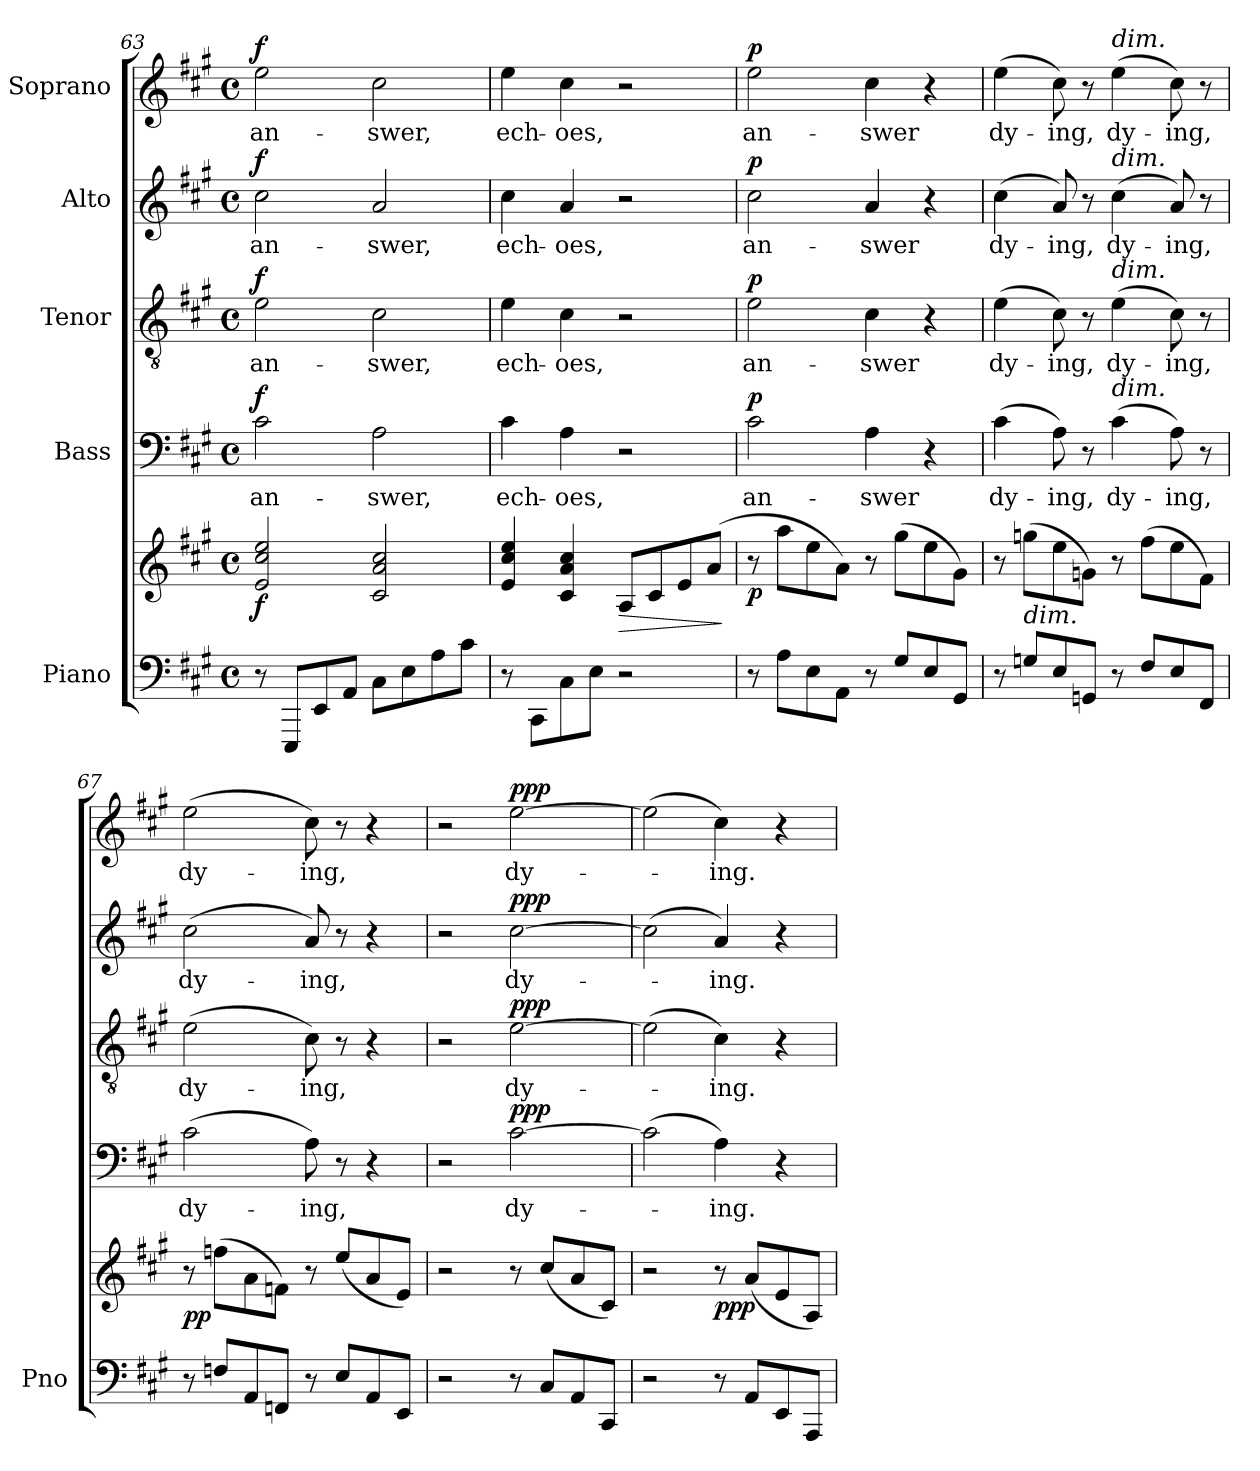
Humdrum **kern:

**kern	**kern	**dynam	**kern	**text	**dynam	**kern	**text	**dynam	**kern	**text	**dynam	**kern	**text	**dynam
*part5	*part5	*part5	*part4	*part4	*part4	*part3	*part3	*part3	*part2	*part2	*part2	*part1	*part1	*part1
*staff6	*staff5	*staff5/6	*staff4	*staff4	*staff4	*staff3	*staff3	*staff3	*staff2	*staff2	*staff2	*staff1	*staff1	*staff1
*I"Piano	*	*	*I"Bass	*	*	*I"Tenor	*	*	*I"Alto	*	*	*I"Soprano	*	*
*I'Pno	*	*	*	*	*	*	*	*	*	*	*	*	*	*
*clefF4	*clefG2	*	*clefF4	*	*	*clefGv2	*	*	*clefG2	*	*	*clefG2	*	*
*k[f#c#g#]	*k[f#c#g#]	*	*k[f#c#g#]	*	*	*k[f#c#g#]	*	*	*k[f#c#g#]	*	*	*k[f#c#g#]	*	*
*M4/4	*M4/4	*	*M4/4	*	*	*M4/4	*	*	*M4/4	*	*	*M4/4	*	*
*met(c)	*met(c)	*	*met(c)	*	*	*met(c)	*	*	*met(c)	*	*	*met(c)	*	*
=63	=63	=63	=63	=63	=63	=63	=63	=63	=63	=63	=63	=63	=63	=63
!	!	!LO:DY:b	!	!	!LO:DY:a	!	!	!LO:DY:a	!	!	!LO:DY:a	!	!	!LO:DY:a
8r	2e/ 2cc#/ 2ee/	f	2c#\	an-	f	2e\	an-	f	2cc#\	an-	f	2ee\	an-	f
8EEE/L	.	.	.	.	.	.	.	.	.	.	.	.	.	.
8EE/	.	.	.	.	.	.	.	.	.	.	.	.	.	.
8AA/J	.	.	.	.	.	.	.	.	.	.	.	.	.	.
8C#\L	2c#/ 2a/ 2cc#/	.	2A\	-swer,	.	2c#\	-swer,	.	2a/	-swer,	.	2cc#\	-swer,	.
8E\	.	.	.	.	.	.	.	.	.	.	.	.	.	.
8A\	.	.	.	.	.	.	.	.	.	.	.	.	.	.
8c#\J	.	.	.	.	.	.	.	.	.	.	.	.	.	.
=64	=64	=64	=64	=64	=64	=64	=64	=64	=64	=64	=64	=64	=64	=64
8r	4e/ 4cc#/ 4ee/	.	4c#\	ech-	.	4e\	ech-	.	4cc#\	ech-	.	4ee\	ech-	.
(>8CC#\L	.	.	.	.	.	.	.	.	.	.	.	.	.	.
8C#\	4c#/ 4a/ 4cc#/	.	4A\	-oes,	.	4c#\	-oes,	.	4a/	-oes,	.	4cc#\	-oes,	.
8E\J	.	.	.	.	.	.	.	.	.	.	.	.	.	.
!	!	!LO:HP:b	!	!	!	!	!	!	!	!	!	!	!	!
2r	8A/L	>	2r	.	.	2r	.	.	2r	.	.	2r	.	.
.	8c#/	.	.	.	.	.	.	.	.	.	.	.	.	.
.	8e/	.	.	.	.	.	.	.	.	.	.	.	.	.
.	(8a/J	.	.	.	.	.	.	.	.	.	.	.	.	.
.	.	]	.	.	.	.	.	.	.	.	.	.	.	.
=65	=65	=65	=65	=65	=65	=65	=65	=65	=65	=65	=65	=65	=65	=65
!	!	!LO:DY:b	!	!	!LO:DY:a	!	!	!LO:DY:a	!	!	!LO:DY:a	!	!	!LO:DY:a
8r	8r	p	2c#\	an-	p	2e\	an-	p	2cc#\	an-	p	2ee\	an-	p
8A\L	8aa\L	.	.	.	.	.	.	.	.	.	.	.	.	.
8E\	8ee\	.	.	.	.	.	.	.	.	.	.	.	.	.
8AA\J	8a\J)	.	.	.	.	.	.	.	.	.	.	.	.	.
8r	8r	.	4A\	-swer	.	4c#\	-swer	.	4a/	-swer	.	4cc#\	-swer	.
8G#/L	(8gg#\L	.	.	.	.	.	.	.	.	.	.	.	.	.
8E/	8ee\	.	4r	.	.	4r	.	.	4r	.	.	4r	.	.
8GG#/J	8g#\J)	.	.	.	.	.	.	.	.	.	.	.	.	.
=66	=66	=66	=66	=66	=66	=66	=66	=66	=66	=66	=66	=66	=66	=66
8r	8r	.	(4c#\	dy-	.	(4e\	dy-	.	(4cc#\	dy-	.	(4ee\	dy-	.
!	!LO:TX:b:i:t=dim.	!	!	!	!	!	!	!	!	!	!	!	!	!
8Gn/L	(8ggn\L	.	.	.	.	.	.	.	.	.	.	.	.	.
8E/	8ee\	.	8A\)	-ing,	.	8c#\)	-ing,	.	8a/)	-ing,	.	8cc#\)	-ing,	.
8GGn/J	8gn\J)	.	8r	.	.	8r	.	.	8r	.	.	8r	.	.
!	!	!	!	!	!	!	!	!	!	!	!	!LO:TX:a:i:t=dim.	!	!
!	!	!	!	!	!	!	!	!	!LO:TX:a:i:t=dim.	!	!	!	!	!
!	!	!	!	!	!	!LO:TX:a:i:t=dim.	!	!	!	!	!	!	!	!
!	!	!	!LO:TX:a:i:t=dim.	!	!	!	!	!	!	!	!	!	!	!
8r	8r	.	(4c#\	dy-	.	(4e\	dy-	.	(4cc#\	dy-	.	(4ee\	dy-	.
8F#/L	(8ff#\L	.	.	.	.	.	.	.	.	.	.	.	.	.
8E/	8ee\	.	8A\)	-ing,	.	8c#\)	-ing,	.	8a/)	-ing,	.	8cc#\)	-ing,	.
8FF#/J	8f#\J)	.	8r	.	.	8r	.	.	8r	.	.	8r	.	.
=67	=67	=67	=67	=67	=67	=67	=67	=67	=67	=67	=67	=67	=67	=67
!	!	!LO:DY:b	!	!	!	!	!	!	!	!	!	!	!	!
8r	8r	pp	(2c#\	dy-	.	(2e\	dy-	.	(2cc#\	dy-	.	(2ee\	dy-	.
8Fn/L	(8ffn\L	.	.	.	.	.	.	.	.	.	.	.	.	.
8AA/	8a\	.	.	.	.	.	.	.	.	.	.	.	.	.
8FFn/J	8fn\J)	.	.	.	.	.	.	.	.	.	.	.	.	.
8r	8r	.	8A\)	-ing,	.	8c#\)	-ing,	.	8a/)	-ing,	.	8cc#\)	-ing,	.
8E/L	(8ee/L	.	8r	.	.	8r	.	.	8r	.	.	8r	.	.
8AA/	8a/	.	4r	.	.	4r	.	.	4r	.	.	4r	.	.
8EE/J	8e/J)	.	.	.	.	.	.	.	.	.	.	.	.	.
=68	=68	=68	=68	=68	=68	=68	=68	=68	=68	=68	=68	=68	=68	=68
2r	2r	.	2r	.	.	2r	.	.	2r	.	.	2r	.	.
!	!	!	!	!	!LO:DY:a	!	!	!LO:DY:a	!	!	!LO:DY:a	!	!	!LO:DY:a
8r	8r	.	[2c#\	dy-	ppp	[2e\	dy-	ppp	[2cc#\	dy-	ppp	[2ee\	dy-	ppp
8C#/L	(8cc#/L	.	.	.	.	.	.	.	.	.	.	.	.	.
8AA/	8a/	.	.	.	.	.	.	.	.	.	.	.	.	.
8CC#/J	8c#/J)	.	.	.	.	.	.	.	.	.	.	.	.	.
=69	=69	=69	=69	=69	=69	=69	=69	=69	=69	=69	=69	=69	=69	=69
2r	2r	.	(2c#\]	.	.	(2e\]	.	.	(2cc#\]	.	.	(2ee\]	.	.
!	!	!LO:DY:b	!	!	!	!	!	!	!	!	!	!	!	!
8r	8r	ppp	4A\)	-ing.	.	4c#\)	-ing.	.	4a/)	-ing.	.	4cc#\)	-ing.	.
8AA/L	(8a/L	.	.	.	.	.	.	.	.	.	.	.	.	.
8EE/	8e/	.	4r	.	.	4r	.	.	4r	.	.	4r	.	.
8AAA/J	8A/J)	.	.	.	.	.	.	.	.	.	.	.	.	.
=	=	=	=	=	=	=	=	=	=	=	=	=	=	=
*-	*-	*-	*-	*-	*-	*-	*-	*-	*-	*-	*-	*-	*-	*-
